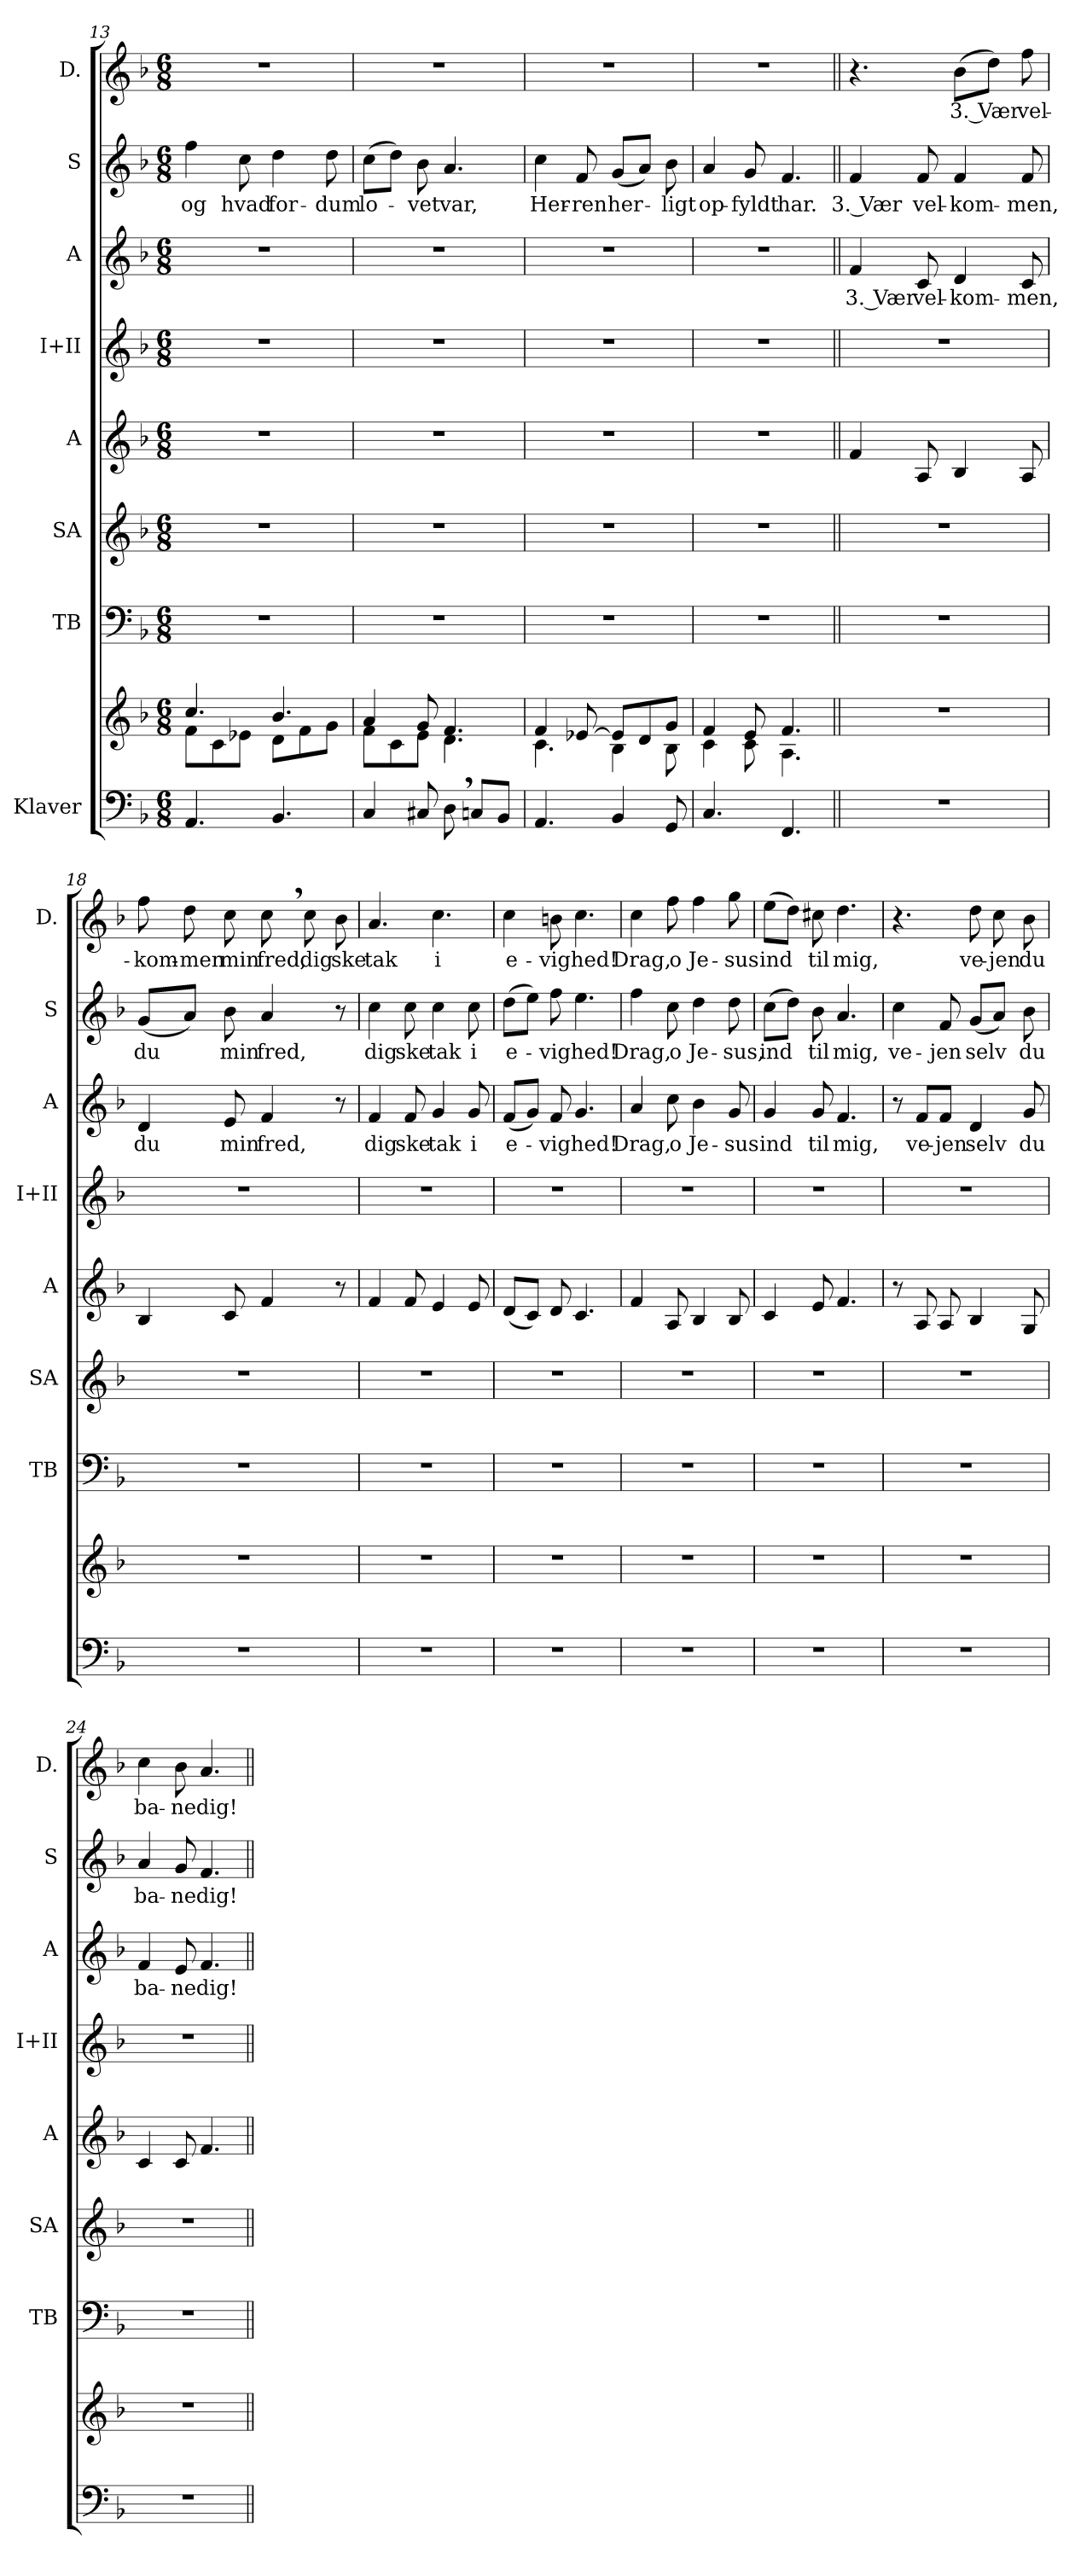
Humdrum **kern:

**kern	**kern	**kern	**kern	**kern	**kern	**kern	**text	**kern	**text	**kern	**text
*part8	*part8	*part7	*part6	*part5	*part4	*part3	*part3	*part2	*part2	*part1	*part1
*staff9	*staff8	*staff7	*staff6	*staff5	*staff4	*staff3	*staff3	*staff2	*staff2	*staff1	*staff1
*I"Klaver	*	*I"TB	*I"SA	*I"A	*I"I+II	*I"A	*	*I"S	*	*I"D.	*
*	*	*I'TB	*I'SA	*I'A	*I'I+II	*I'A	*	*I'S	*	*I'D.	*
*clefF4	*clefG2	*clefF4	*clefG2	*clefG2	*clefG2	*clefG2	*	*clefG2	*	*clefG2	*
*k[b-]	*k[b-]	*k[b-]	*k[b-]	*k[b-]	*k[b-]	*k[b-]	*	*k[b-]	*	*k[b-]	*
*M6/8	*M6/8	*M6/8	*M6/8	*M6/8	*M6/8	*M6/8	*	*M6/8	*	*M6/8	*
=13	=13	=13	=13	=13	=13	=13	=13	=13	=13	=13	=13
*	*^	*	*	*	*	*	*	*	*	*	*
!	!	!	!	!	!	!	!	!	!	!LO:LY:b	!	!
4.AA/	4.cc/	8f\L	2.r	2.r	2.r	2.r	2.r	.	4ff\	og	2.r	.
.	.	8c\	.	.	.	.	.	.	.	.	.	.
!	!	!	!	!	!	!	!	!	!	!LO:LY:b	!	!
.	.	8e-X\J	.	.	.	.	.	.	8cc\	hvad	.	.
!	!	!	!	!	!	!	!	!	!	!LO:LY:b	!	!
4.BB-/	4.b-/	8d\L	.	.	.	.	.	.	4dd\	for-	.	.
.	.	8f\	.	.	.	.	.	.	.	.	.	.
!	!	!	!	!	!	!	!	!	!	!LO:LY:b	!	!
.	.	8g\J	.	.	.	.	.	.	8dd\	-dum	.	.
=14	=14	=14	=14	=14	=14	=14	=14	=14	=14	=14	=14	=14
!	!	!	!	!	!	!	!	!	!	!LO:LY:b	!	!
4C/	4a/	8f\L	2.r	2.r	2.r	2.r	2.r	.	(8cc\L	lo-	2.r	.
.	.	8c\	.	.	.	.	.	.	8dd\J)	.	.	.
!	!	!	!	!	!	!	!	!	!	!LO:LY:b	!	!
8C#X/	8g/	8e\J	.	.	.	.	.	.	8b-\	-vet	.	.
!	!	!	!	!	!	!	!	!	!	!LO:LY:b	!	!
8D,\	4.f/	4.d\	.	.	.	.	.	.	4.a/	var,	.	.
8Cn/L	.	.	.	.	.	.	.	.	.	.	.	.
8BB-/J	.	.	.	.	.	.	.	.	.	.	.	.
!!LO:PB:g=z
=15	=15	=15	=15	=15	=15	=15	=15	=15	=15	=15	=15	=15
!	!	!	!	!	!	!	!	!	!	!LO:LY:b	!	!
4.AA/	4f/	4.c\	2.r	2.r	2.r	2.r	2.r	.	4cc\	Her-	2.r	.
!	!	!	!	!	!	!	!	!	!	!LO:LY:b	!	!
.	[8e-X/	.	.	.	.	.	.	.	8f/	-ren	.	.
!	!	!	!	!	!	!	!	!	!	!LO:LY:b	!	!
4BB-/	8e-/L]	4B-\	.	.	.	.	.	.	(8g/L	her-	.	.
.	8d/	.	.	.	.	.	.	.	8a/J)	.	.	.
!	!	!	!	!	!	!	!	!	!	!LO:LY:b	!	!
8GG/	8g/J	8B-\	.	.	.	.	.	.	8b-\	-ligt	.	.
=16	=16	=16	=16	=16	=16	=16	=16	=16	=16	=16	=16	=16
!	!	!	!	!	!	!	!	!	!	!LO:LY:b	!	!
4.C/	4f/	4c\	2.r	2.r	2.r	2.r	2.r	.	4a/	op-	2.r	.
!	!	!	!	!	!	!	!	!	!	!LO:LY:b	!	!
.	8e/	8c\	.	.	.	.	.	.	8g/	-fyldt	.	.
!	!	!	!	!	!	!	!	!	!	!LO:LY:b	!	!
4.FF/	4.f/	4.A\	.	.	.	.	.	.	4.f/	har.	.	.
!!LO:LB:g=z
=17||	=17||	=17||	=17||	=17||	=17||	=17||	=17||	=17||	=17||	=17||	=17||	=17||
!	!	!	!	!	!	!	!	!LO:LY:b	!	!LO:LY:b	!	!
*	*v	*v	*	*	*	*	*	*	*	*	*	*
2.r	2.r	2.r	2.r	4f/	2.r	4f/	3. Vær	4f/	3. Vær	4.r	.
!	!	!	!	!	!	!	!LO:LY:b	!	!LO:LY:b	!	!
.	.	.	.	8A/	.	8c/	vel-	8f/	vel-	.	.
!	!	!	!	!	!	!	!LO:LY:b	!	!LO:LY:b	!	!LO:LY:b
.	.	.	.	4B-/	.	4d/	-kom-	4f/	-kom-	(8b-\L	3. Vær
.	.	.	.	.	.	.	.	.	.	8dd\J)	.
!	!	!	!	!	!	!	!LO:LY:b	!	!LO:LY:b	!	!LO:LY:b
.	.	.	.	8A/	.	8c/	-men,	8f/	-men,	8ff\	vel-
=18	=18	=18	=18	=18	=18	=18	=18	=18	=18	=18	=18
!	!	!	!	!	!	!	!LO:LY:b	!	!LO:LY:b	!	!LO:LY:b
2.r	2.r	2.r	2.r	4B-/	2.r	4d/	du	(8g/L	du	8ff\	-kom-
!	!	!	!	!	!	!	!	!	!	!	!LO:LY:b
.	.	.	.	.	.	.	.	8a/J)	.	8dd\	-men
!	!	!	!	!	!	!	!LO:LY:b	!	!LO:LY:b	!	!LO:LY:b
.	.	.	.	8c/	.	8e/	min	8b-\	min	8cc\	min
!	!	!	!	!	!	!	!LO:LY:b	!	!LO:LY:b	!	!LO:LY:b
.	.	.	.	4f/	.	4f/	fred,	4a/	fred,	8cc,\	fred,
!	!	!	!	!	!	!	!	!	!	!	!LO:LY:b
.	.	.	.	.	.	.	.	.	.	8cc\	dig
!	!	!	!	!	!	!	!	!	!	!	!LO:LY:b
.	.	.	.	8r	.	8r	.	8r	.	8b-\	ske
=19	=19	=19	=19	=19	=19	=19	=19	=19	=19	=19	=19
!	!	!	!	!	!	!	!LO:LY:b	!	!LO:LY:b	!	!LO:LY:b
2.r	2.r	2.r	2.r	4f/	2.r	4f/	dig	4cc\	dig	4.a/	tak
!	!	!	!	!	!	!	!LO:LY:b	!	!LO:LY:b	!	!
.	.	.	.	8f/	.	8f/	ske	8cc\	ske	.	.
!	!	!	!	!	!	!	!LO:LY:b	!	!LO:LY:b	!	!LO:LY:b
.	.	.	.	4e/	.	4g/	tak	4cc\	tak	4.cc\	i
!	!	!	!	!	!	!	!LO:LY:b	!	!LO:LY:b	!	!
.	.	.	.	8e/	.	8g/	i	8cc\	i	.	.
=20	=20	=20	=20	=20	=20	=20	=20	=20	=20	=20	=20
!	!	!	!	!	!	!	!LO:LY:b	!	!LO:LY:b	!	!LO:LY:b
2.r	2.r	2.r	2.r	(8d/L	2.r	(8f/L	e-	(8dd\L	e-	4cc\	e-
.	.	.	.	8c/J)	.	8g/J)	.	8ee\J)	.	.	.
!	!	!	!	!	!	!	!LO:LY:b	!	!LO:LY:b	!	!LO:LY:b
.	.	.	.	8d/	.	8f/	-vig	8ff\	-vig	8bn\	-vig
!	!	!	!	!	!	!	!LO:LY:b	!	!LO:LY:b	!	!LO:LY:b
.	.	.	.	4.c/	.	4.g/	hed!	4.ee\	hed!	4.cc\	hed!
=21	=21	=21	=21	=21	=21	=21	=21	=21	=21	=21	=21
!	!	!	!	!	!	!	!LO:LY:b	!	!LO:LY:b	!	!LO:LY:b
2.r	2.r	2.r	2.r	4f/	2.r	4a/	Drag,	4ff\	Drag,	4cc\	Drag,
!	!	!	!	!	!	!	!LO:LY:b	!	!LO:LY:b	!	!LO:LY:b
.	.	.	.	8A/	.	8cc\	o	8cc\	o	8ff\	o
!	!	!	!	!	!	!	!LO:LY:b	!	!LO:LY:b	!	!LO:LY:b
.	.	.	.	4B-/	.	4b-\	Je-	4dd\	Je-	4ff\	Je-
!	!	!	!	!	!	!	!LO:LY:b	!	!LO:LY:b	!	!LO:LY:b
.	.	.	.	8B-/	.	8g/	-sus	8dd\	-sus,	8gg\	-sus
=22	=22	=22	=22	=22	=22	=22	=22	=22	=22	=22	=22
!	!	!	!	!	!	!	!LO:LY:b	!	!LO:LY:b	!	!LO:LY:b
2.r	2.r	2.r	2.r	4c/	2.r	4g/	ind	(8cc\L	ind	(8ee\L	ind
.	.	.	.	.	.	.	.	8dd\J)	.	8dd\J)	.
!	!	!	!	!	!	!	!LO:LY:b	!	!LO:LY:b	!	!LO:LY:b
.	.	.	.	8e/	.	8g/	til	8b-\	til	8cc#X\	til
!	!	!	!	!	!	!	!LO:LY:b	!	!LO:LY:b	!	!LO:LY:b
.	.	.	.	4.f/	.	4.f/	mig,	4.a/	mig,	4.dd\	mig,
!!LO:LB:g=z
=23	=23	=23	=23	=23	=23	=23	=23	=23	=23	=23	=23
!	!	!	!	!	!	!	!	!	!LO:LY:b	!	!
2.r	2.r	2.r	2.r	8r	2.r	8r	.	4cc\	ve-	4.r	.
!	!	!	!	!	!	!	!LO:LY:b	!	!	!	!
.	.	.	.	8A/	.	8f/L	ve-	.	.	.	.
!	!	!	!	!	!	!	!LO:LY:b	!	!LO:LY:b	!	!
.	.	.	.	8A/	.	8f/J	-jen	8f/	-jen	.	.
!	!	!	!	!	!	!	!LO:LY:b	!	!LO:LY:b	!	!LO:LY:b
.	.	.	.	4B-/	.	4d/	selv	(8g/L	selv	8dd\	ve-
!	!	!	!	!	!	!	!	!	!	!	!LO:LY:b
.	.	.	.	.	.	.	.	8a/J)	.	8cc\	-jen
!	!	!	!	!	!	!	!LO:LY:b	!	!LO:LY:b	!	!LO:LY:b
.	.	.	.	8G/	.	8g/	du	8b-\	du	8b-\	du
=24	=24	=24	=24	=24	=24	=24	=24	=24	=24	=24	=24
!	!	!	!	!	!	!	!LO:LY:b	!	!LO:LY:b	!	!LO:LY:b
2.r	2.r	2.r	2.r	4c/	2.r	4f/	ba-	4a/	ba-	4cc\	ba-
!	!	!	!	!	!	!	!LO:LY:b	!	!LO:LY:b	!	!LO:LY:b
.	.	.	.	8c/	.	8e/	-ne	8g/	-ne	8b-\	-ne
!	!	!	!	!	!	!	!LO:LY:b	!	!LO:LY:b	!	!LO:LY:b
.	.	.	.	4.f/	.	4.f/	dig!	4.f/	dig!	4.a/	dig!
=||	=||	=||	=||	=||	=||	=||	=||	=||	=||	=||	=||
*-	*-	*-	*-	*-	*-	*-	*-	*-	*-	*-	*-
